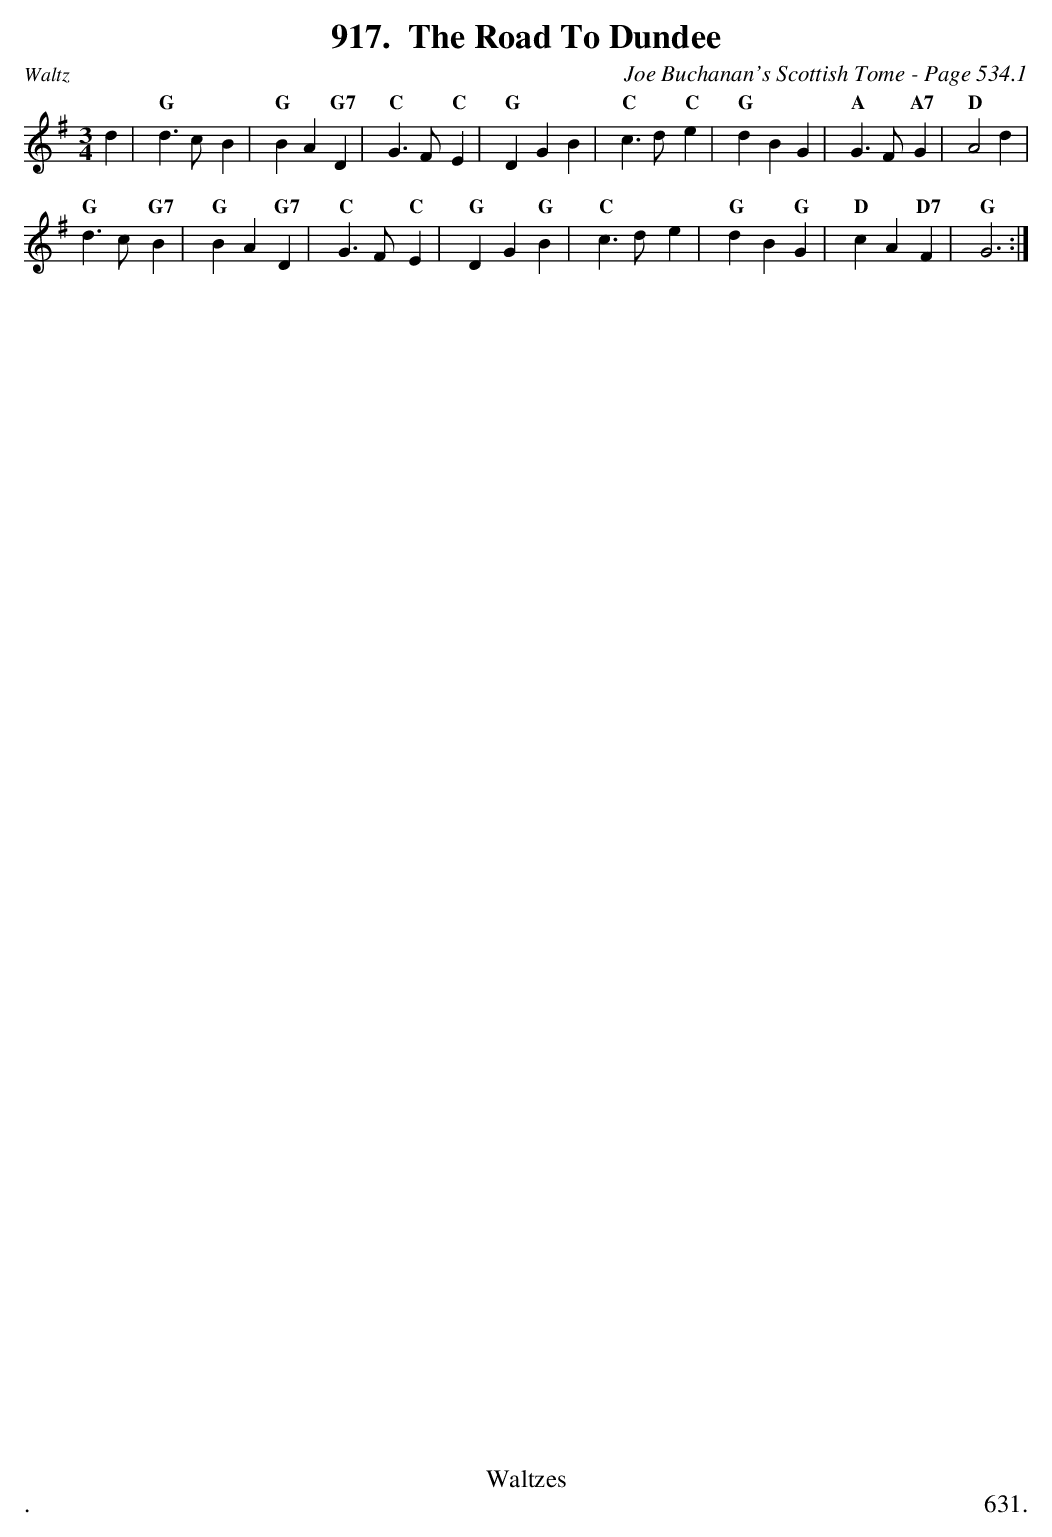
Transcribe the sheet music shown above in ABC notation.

X:1
T:Road To Dundee, The
C:Joe Buchanan's Scottish Tome - Page 534.1
L:1/4
Q:1/4=120
M:3/4
K:G
d | "G"d>c B | "G"B A "G7"D | "C"G>F "C"E | "G"D G B | "C"c>d "C"e | "G"d B G | "A"G>F "A7"G | "D"A2 d |
"G"d>c "G7"B | "G"B A "G7"D | "C"G>F "C"E | "G"D G "G"B | "C"c>d e | "G"d B "G"G | "D"c A "D7"F | "G"G3 :|
